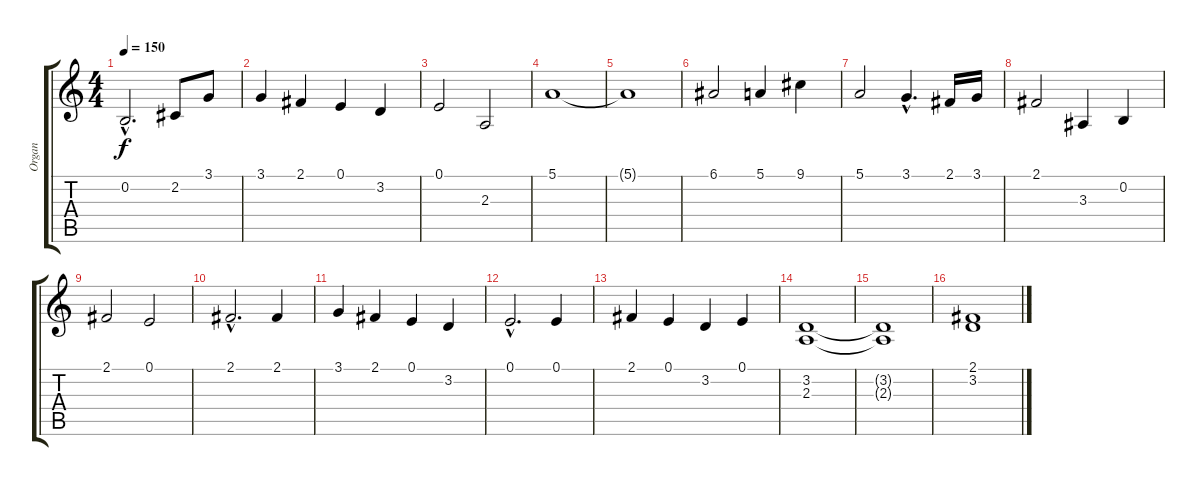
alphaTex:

\track ("Organ" "Organ") {instrument drawbarorgan}
\staff {score tabs}
\tuning (E4 B3 G3 D3 A2 E2) {hide}
\ts (4 4)
\tempo 150
\clef g2
\ks c
0.2{hac}.2{d dy f} 2.2.8 3.1.8 |
3.1.4 2.1.4 0.1.4 3.2.4 |
0.1.2 2.3.2 |
5.1.1 |
5.1{t}.1 |
6.1.2 5.1.4 9.1.4 |
5.1.2 3.1{hac}.4{d} 2.1.16 3.1.16 |
2.1.2 3.3.4 0.2.4 |
2.1.2 0.1.2 |
2.1{hac}.2{d} 2.1.4 |
3.1.4 2.1.4 0.1.4 3.2.4 |
0.1{hac}.2{d} 0.1.4 |
2.1.4 0.1.4 3.2.4 0.1.4 |
(3.2 2.3).1 |
(3.2{t} 2.3{t}).1 |
(2.1 3.2).1
